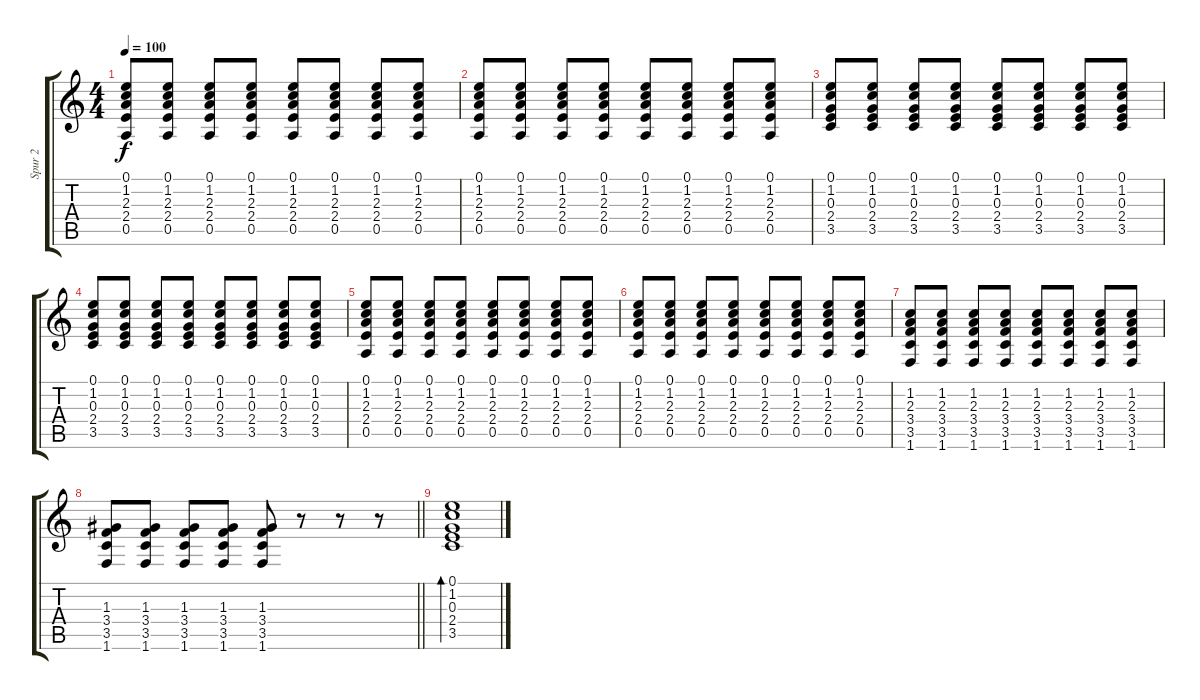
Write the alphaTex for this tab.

\track ("Spur 2" "Spur 2") {instrument overdrivenguitar}
\staff {score tabs}
\tuning (E4 B3 G3 D3 A2 E2) {hide}
\ts (4 4)
\tempo 100
\clef g2
\ks c
(0.1 1.2 2.3 2.4 0.5).8{dy f} (0.1 1.2 2.3 2.4 0.5).8 (0.1 1.2 2.3 2.4 0.5).8 (0.1 1.2 2.3 2.4 0.5).8 (0.1 1.2 2.3 2.4 0.5).8 (0.1 1.2 2.3 2.4 0.5).8 (0.1 1.2 2.3 2.4 0.5).8 (0.1 1.2 2.3 2.4 0.5).8 |
(0.1 1.2 2.3 2.4 0.5).8 (0.1 1.2 2.3 2.4 0.5).8 (0.1 1.2 2.3 2.4 0.5).8 (0.1 1.2 2.3 2.4 0.5).8 (0.1 1.2 2.3 2.4 0.5).8 (0.1 1.2 2.3 2.4 0.5).8 (0.1 1.2 2.3 2.4 0.5).8 (0.1 1.2 2.3 2.4 0.5).8 |
(0.1 1.2 0.3 2.4 3.5).8 (0.1 1.2 0.3 2.4 3.5).8 (0.1 1.2 0.3 2.4 3.5).8 (0.1 1.2 0.3 2.4 3.5).8 (0.1 1.2 0.3 2.4 3.5).8 (0.1 1.2 0.3 2.4 3.5).8 (0.1 1.2 0.3 2.4 3.5).8 (0.1 1.2 0.3 2.4 3.5).8 |
(0.1 1.2 0.3 2.4 3.5).8 (0.1 1.2 0.3 2.4 3.5).8 (0.1 1.2 0.3 2.4 3.5).8 (0.1 1.2 0.3 2.4 3.5).8 (0.1 1.2 0.3 2.4 3.5).8 (0.1 1.2 0.3 2.4 3.5).8 (0.1 1.2 0.3 2.4 3.5).8 (0.1 1.2 0.3 2.4 3.5).8 |
(0.1 1.2 2.3 2.4 0.5).8 (0.1 1.2 2.3 2.4 0.5).8 (0.1 1.2 2.3 2.4 0.5).8 (0.1 1.2 2.3 2.4 0.5).8 (0.1 1.2 2.3 2.4 0.5).8 (0.1 1.2 2.3 2.4 0.5).8 (0.1 1.2 2.3 2.4 0.5).8 (0.1 1.2 2.3 2.4 0.5).8 |
(0.1 1.2 2.3 2.4 0.5).8 (0.1 1.2 2.3 2.4 0.5).8 (0.1 1.2 2.3 2.4 0.5).8 (0.1 1.2 2.3 2.4 0.5).8 (0.1 1.2 2.3 2.4 0.5).8 (0.1 1.2 2.3 2.4 0.5).8 (0.1 1.2 2.3 2.4 0.5).8 (0.1 1.2 2.3 2.4 0.5).8 |
(1.2 2.3 3.4 3.5 1.6).8 (1.2 2.3 3.4 3.5 1.6).8 (1.2 2.3 3.4 3.5 1.6).8 (1.2 2.3 3.4 3.5 1.6).8 (1.2 2.3 3.4 3.5 1.6).8 (1.2 2.3 3.4 3.5 1.6).8 (1.2 2.3 3.4 3.5 1.6).8 (1.2 2.3 3.4 3.5 1.6).8 |
\barLineRight lightlight
(1.3 3.4 3.5 1.6).8 (1.3 3.4 3.5 1.6).8 (1.3 3.4 3.5 1.6).8 (1.3 3.4 3.5 1.6).8 (1.3 3.4 3.5 1.6).8 r.8 r.8 r.8 |
(0.1 1.2 0.3 2.4 3.5).1{bd 240}
